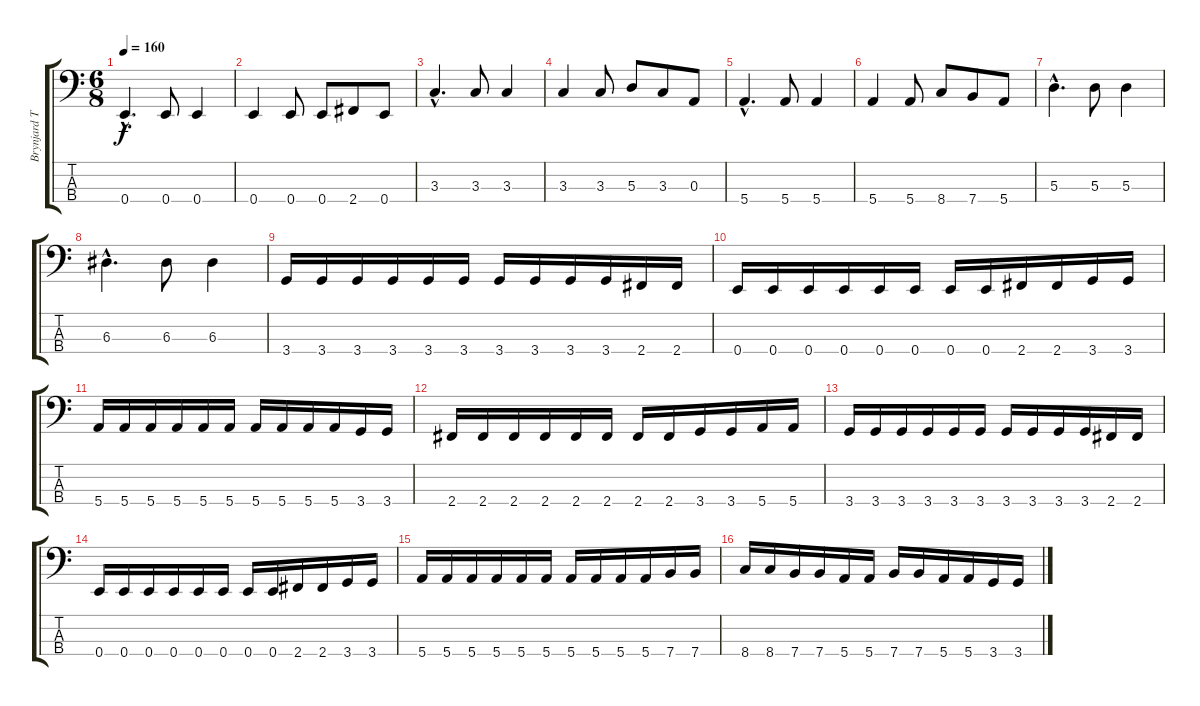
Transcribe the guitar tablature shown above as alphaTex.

\track ("Brynjard Tristan" "Brynjard T") {instrument electricbasspick}
\staff {score tabs}
\tuning (G2 D2 A1 E1) {hide}
\ts (6 8)
\tempo 160
\clef f4
\ks c
0.4{hac}.4{d dy f} 0.4.8 0.4.4 |
0.4.4 0.4.8 0.4.8 2.4.8 0.4.8 |
3.3{hac}.4{d} 3.3.8 3.3.4 |
3.3.4 3.3.8 5.3.8 3.3.8 0.3.8 |
5.4{hac}.4{d} 5.4.8 5.4.4 |
5.4.4 5.4.8 8.4.8 7.4.8 5.4.8 |
5.3{hac}.4{d} 5.3.8 5.3.4 |
6.3{hac}.4{d} 6.3.8 6.3.4 |
3.4.16 3.4.16 3.4.16 3.4.16 3.4.16 3.4.16 3.4.16 3.4.16 3.4.16 3.4.16 2.4.16 2.4.16 |
0.4.16 0.4.16 0.4.16 0.4.16 0.4.16 0.4.16 0.4.16 0.4.16 2.4.16 2.4.16 3.4.16 3.4.16 |
5.4.16 5.4.16 5.4.16 5.4.16 5.4.16 5.4.16 5.4.16 5.4.16 5.4.16 5.4.16 3.4.16 3.4.16 |
2.4.16 2.4.16 2.4.16 2.4.16 2.4.16 2.4.16 2.4.16 2.4.16 3.4.16 3.4.16 5.4.16 5.4.16 |
3.4.16 3.4.16 3.4.16 3.4.16 3.4.16 3.4.16 3.4.16 3.4.16 3.4.16 3.4.16 2.4.16 2.4.16 |
0.4.16 0.4.16 0.4.16 0.4.16 0.4.16 0.4.16 0.4.16 0.4.16 2.4.16 2.4.16 3.4.16 3.4.16 |
5.4.16 5.4.16 5.4.16 5.4.16 5.4.16 5.4.16 5.4.16 5.4.16 5.4.16 5.4.16 7.4.16 7.4.16 |
8.4.16 8.4.16 7.4.16 7.4.16 5.4.16 5.4.16 7.4.16 7.4.16 5.4.16 5.4.16 3.4.16 3.4.16
